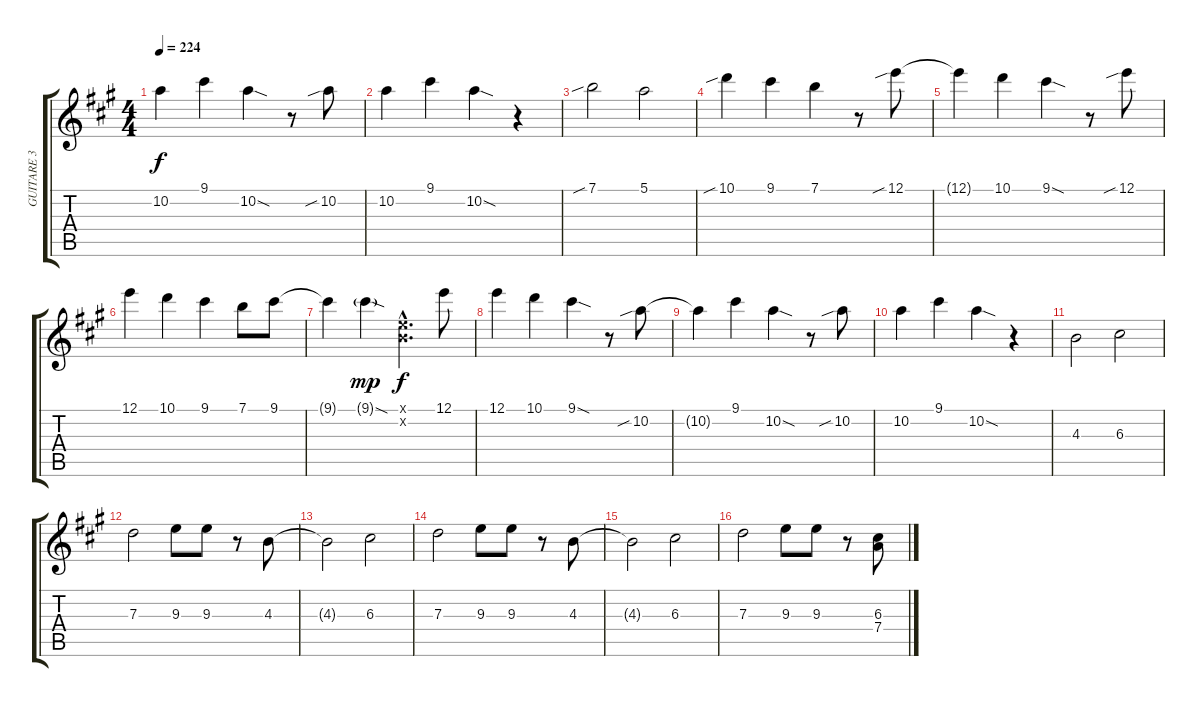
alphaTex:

\track ("GUITARE 3" "GUITARE 3") {instrument distortionguitar}
\staff {score tabs}
\tuning (E4 B3 G3 D3 A2 E2) {hide}
\ts (4 4)
\tempo 224
\clef g2
\ks a
10.2{t}.4{dy f} 9.1.4 10.2{sod}.4 r.8 10.2{sib}.8 |
10.2.4 9.1.4 10.2{sod}.4 r.4 |
7.1{sib}.2 5.1.2 |
10.1{sib}.4 9.1.4 7.1.4 r.8 12.1{sib}.8 |
12.1{t}.4 10.1.4 9.1{sod}.4 r.8 12.1{sib}.8 |
12.1.4 10.1.4 9.1.4 7.1.8 9.1.8 |
9.1{t}.4 9.1{sod g}.4{dy mp} (0.1{hac x} 0.2{hac x}).4{d dy f} 12.1.8 |
12.1.4 10.1.4 9.1{sod}.4 r.8 10.2{sib}.8 |
10.2{t}.4 9.1.4 10.2{sod}.4 r.8 10.2{sib}.8 |
10.2.4 9.1.4 10.2{sod}.4 r.4 |
4.3.2 6.3.2 |
7.3.2 9.3.8 9.3.8 r.8 4.3.8 |
4.3{t}.2 6.3.2 |
7.3.2 9.3.8 9.3.8 r.8 4.3.8 |
4.3{t}.2 6.3.2 |
7.3.2 9.3.8 9.3.8 r.8 (6.3 7.4).8
